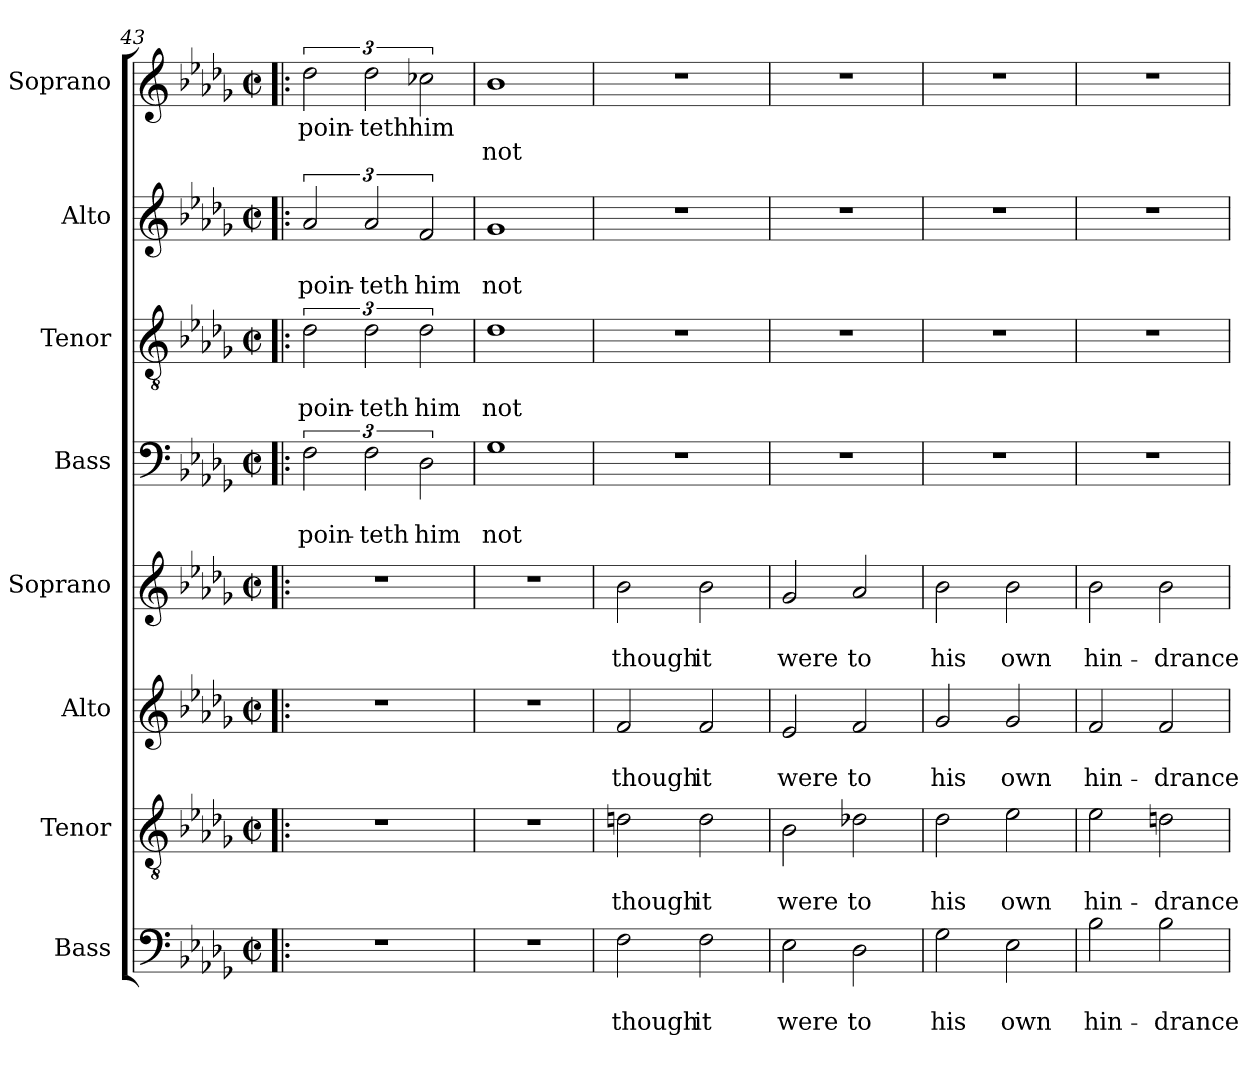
**kern	**text	**text	**kern	**text	**text	**kern	**text	**text	**kern	**text	**text	**kern	**text	**text	**kern	**text	**text	**kern	**text	**text	**kern	**text	**text
*part8	*part8	*part8	*part7	*part7	*part7	*part6	*part6	*part6	*part5	*part5	*part5	*part4	*part4	*part4	*part3	*part3	*part3	*part2	*part2	*part2	*part1	*part1	*part1
*staff8	*staff8	*staff8	*staff7	*staff7	*staff7	*staff6	*staff6	*staff6	*staff5	*staff5	*staff5	*staff4	*staff4	*staff4	*staff3	*staff3	*staff3	*staff2	*staff2	*staff2	*staff1	*staff1	*staff1
*I"Bass	*	*	*I"Tenor	*	*	*I"Alto	*	*	*I"Soprano	*	*	*I"Bass	*	*	*I"Tenor	*	*	*I"Alto	*	*	*I"Soprano	*	*
*clefF4	*	*	*clefGv2	*	*	*clefG2	*	*	*clefG2	*	*	*clefF4	*	*	*clefGv2	*	*	*clefG2	*	*	*clefG2	*	*
*k[b-e-a-d-g-]	*	*	*k[b-e-a-d-g-]	*	*	*k[b-e-a-d-g-]	*	*	*k[b-e-a-d-g-]	*	*	*k[b-e-a-d-g-]	*	*	*k[b-e-a-d-g-]	*	*	*k[b-e-a-d-g-]	*	*	*k[b-e-a-d-g-]	*	*
*D-:	*	*	*D-:	*	*	*D-:	*	*	*D-:	*	*	*D-:	*	*	*D-:	*	*	*D-:	*	*	*D-:	*	*
*M2/2	*	*	*M2/2	*	*	*M2/2	*	*	*M2/2	*	*	*M2/2	*	*	*M2/2	*	*	*M2/2	*	*	*M2/2	*	*
*met(c|)	*	*	*met(c|)	*	*	*met(c|)	*	*	*met(c|)	*	*	*met(c|)	*	*	*met(c|)	*	*	*met(c|)	*	*	*met(c|)	*	*
=43!|:	=43!|:	=43!|:	=43!|:	=43!|:	=43!|:	=43!|:	=43!|:	=43!|:	=43!|:	=43!|:	=43!|:	=43!|:	=43!|:	=43!|:	=43!|:	=43!|:	=43!|:	=43!|:	=43!|:	=43!|:	=43!|:	=43!|:	=43!|:
!	!	!	!	!	!	!	!	!	!	!	!	!	!	!LO:LY:b	!	!	!LO:LY:b	!	!	!LO:LY:b	!	!LO:LY:b	!
1r	.	.	1r	.	.	1r	.	.	1r	.	.	3F\	.	poin-	3d-\	.	poin-	3a-/	.	poin-	3dd-\	poin-	.
!	!	!	!	!	!	!	!	!	!	!	!	!	!	!LO:LY:b:rj	!	!	!LO:LY:b:rj	!	!	!LO:LY:b:rj	!	!LO:LY:b:rj	!
.	.	.	.	.	.	.	.	.	.	.	.	3F\	.	-teth	3d-\	.	-teth	3a-/	.	-teth	3dd-\	-teth	.
!	!	!	!	!	!	!	!	!	!	!	!	!	!	!LO:LY:b:cj	!	!	!LO:LY:b:cj	!	!	!LO:LY:b:cj	!	!LO:LY:b:cj	!
.	.	.	.	.	.	.	.	.	.	.	.	3D-\	.	him	3d-\	.	him	3f/	.	him	3cc-X\	him	.
!!LO:PB:g=z
=44	=44	=44	=44	=44	=44	=44	=44	=44	=44	=44	=44	=44	=44	=44	=44	=44	=44	=44	=44	=44	=44	=44	=44
!	!	!	!	!	!	!	!	!	!	!	!	!	!	!LO:LY:b:cj	!	!	!LO:LY:b:cj	!	!	!LO:LY:b:cj	!	!	!LO:LY:b:cj
1r	.	.	1r	.	.	1r	.	.	1r	.	.	1G-	.	not	1d-	.	not	1g-	.	not	1b-	.	not
=45	=45	=45	=45	=45	=45	=45	=45	=45	=45	=45	=45	=45	=45	=45	=45	=45	=45	=45	=45	=45	=45	=45	=45
!	!	!LO:LY:b:cj	!	!	!LO:LY:b:cj	!	!	!LO:LY:b:cj	!	!	!LO:LY:b:cj	!	!	!	!	!	!	!	!	!	!	!	!
2F\	.	though	2dn\	.	though	2f/	.	though	2b-\	.	though	1r	.	.	1r	.	.	1r	.	.	1r	.	.
!	!	!LO:LY:b:cj	!	!	!LO:LY:b:cj	!	!	!LO:LY:b:cj	!	!	!LO:LY:b:cj	!	!	!	!	!	!	!	!	!	!	!	!
2F\	.	it	2d\	.	it	2f/	.	it	2b-\	.	it	.	.	.	.	.	.	.	.	.	.	.	.
=46	=46	=46	=46	=46	=46	=46	=46	=46	=46	=46	=46	=46	=46	=46	=46	=46	=46	=46	=46	=46	=46	=46	=46
!	!	!LO:LY:b:cj	!	!	!LO:LY:b:cj	!	!	!LO:LY:b:cj	!	!	!LO:LY:b:cj	!	!	!	!	!	!	!	!	!	!	!	!
2E-\	.	were	2B-\	.	were	2e-/	.	were	2g-/	.	were	1r	.	.	1r	.	.	1r	.	.	1r	.	.
!	!	!LO:LY:b:cj	!	!	!LO:LY:b:cj	!	!	!LO:LY:b:cj	!	!	!LO:LY:b:cj	!	!	!	!	!	!	!	!	!	!	!	!
2D-\	.	to	2d-X\	.	to	2f/	.	to	2a-/	.	to	.	.	.	.	.	.	.	.	.	.	.	.
=47	=47	=47	=47	=47	=47	=47	=47	=47	=47	=47	=47	=47	=47	=47	=47	=47	=47	=47	=47	=47	=47	=47	=47
!	!	!LO:LY:b:cj	!	!	!LO:LY:b:cj	!	!	!LO:LY:b:cj	!	!	!LO:LY:b:cj	!	!	!	!	!	!	!	!	!	!	!	!
2G-\	.	his	2d-\	.	his	2g-/	.	his	2b-\	.	his	1r	.	.	1r	.	.	1r	.	.	1r	.	.
!	!	!LO:LY:b:cj	!	!	!LO:LY:b:cj	!	!	!LO:LY:b:cj	!	!	!LO:LY:b:cj	!	!	!	!	!	!	!	!	!	!	!	!
2E-\	.	own	2e-\	.	own	2g-/	.	own	2b-\	.	own	.	.	.	.	.	.	.	.	.	.	.	.
=48	=48	=48	=48	=48	=48	=48	=48	=48	=48	=48	=48	=48	=48	=48	=48	=48	=48	=48	=48	=48	=48	=48	=48
!	!	!LO:LY:b:cj	!	!	!LO:LY:b:cj	!	!	!LO:LY:b:cj	!	!	!LO:LY:b:cj	!	!	!	!	!	!	!	!	!	!	!	!
2B-\	.	hin-	2e-\	.	hin-	2f/	.	hin-	2b-\	.	hin-	1r	.	.	1r	.	.	1r	.	.	1r	.	.
!	!	!LO:LY:b:cj	!	!	!LO:LY:b:cj	!	!	!LO:LY:b:cj	!	!	!LO:LY:b:cj	!	!	!	!	!	!	!	!	!	!	!	!
2B-\	.	-drance	2dn\	.	-drance	2f/	.	-drance	2b-\	.	-drance	.	.	.	.	.	.	.	.	.	.	.	.
=	=	=	=	=	=	=	=	=	=	=	=	=	=	=	=	=	=	=	=	=	=	=	=
*-	*-	*-	*-	*-	*-	*-	*-	*-	*-	*-	*-	*-	*-	*-	*-	*-	*-	*-	*-	*-	*-	*-	*-
